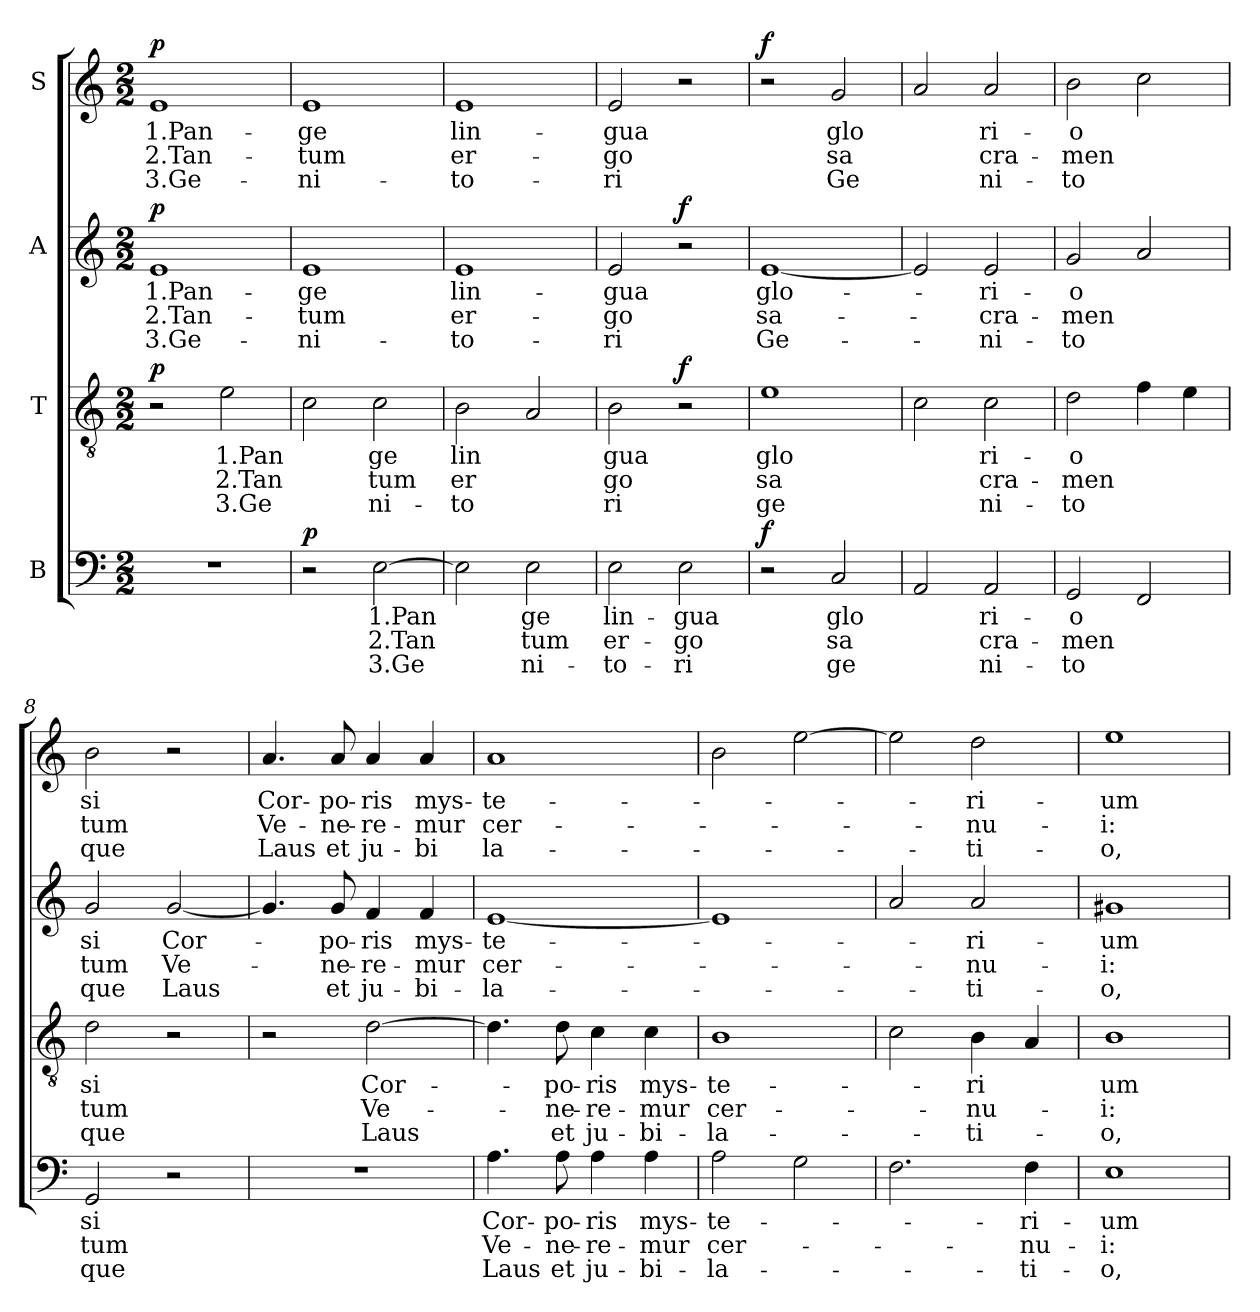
**kern	**text	**text	**text	**dynam	**kern	**text	**text	**text	**dynam	**kern	**text	**text	**text	**dynam	**kern	**text	**text	**text	**dynam
*part4	*part4	*part4	*part4	*part4	*part3	*part3	*part3	*part3	*part3	*part2	*part2	*part2	*part2	*part2	*part1	*part1	*part1	*part1	*part1
*staff4	*staff4	*staff4	*staff4	*staff4	*staff3	*staff3	*staff3	*staff3	*staff3	*staff2	*staff2	*staff2	*staff2	*staff2	*staff1	*staff1	*staff1	*staff1	*staff1
*I"B	*	*	*	*	*I"T	*	*	*	*	*I"A	*	*	*	*	*I"S	*	*	*	*
*clefF4	*	*	*	*	*clefGv2	*	*	*	*	*clefG2	*	*	*	*	*clefG2	*	*	*	*
*k[]	*	*	*	*	*k[]	*	*	*	*	*k[]	*	*	*	*	*k[]	*	*	*	*
*M2/2	*	*	*	*	*M2/2	*	*	*	*	*M2/2	*	*	*	*	*M2/2	*	*	*	*
=1	=1	=1	=1	=1	=1	=1	=1	=1	=1	=1	=1	=1	=1	=1	=1	=1	=1	=1	=1
!	!	!	!	!	!	!	!	!	!LO:DY:b	!	!	!	!	!LO:DY:b	!	!	!	!	!LO:DY:b
1r	.	.	.	.	2r	.	.	.	p	1e	1.Pan-	2.Tan-	3.Ge-	p	1e	1.Pan-	2.Tan-	3.Ge-	p
.	.	.	.	.	2e\	-1.Pan	2.Tan	3.Ge	.	.	.	.	.	.	.	.	.	.	.
=2	=2	=2	=2	=2	=2	=2	=2	=2	=2	=2	=2	=2	=2	=2	=2	=2	=2	=2	=2
!	!	!	!	!LO:DY:b	!	!	!	!	!	!	!	!	!	!	!	!	!	!	!
2r	.	.	.	p	2c\	.	.	.	.	1e	-ge	-tum	-ni-	.	1e	-ge	-tum	-ni-	.
[2E\	1.Pan	2.Tan	3.Ge	.	2c\	ge	tum	ni-	.	.	.	.	.	.	.	.	.	.	.
=3	=3	=3	=3	=3	=3	=3	=3	=3	=3	=3	=3	=3	=3	=3	=3	=3	=3	=3	=3
2E\]	.	.	.	.	2B\	lin	er	-to	.	1e	lin-	er-	-to-	.	1e	lin-	er-	-to-	.
2E\	ge	tum	ni-	.	2A/	.	.	.	.	.	.	.	.	.	.	.	.	.	.
=4	=4	=4	=4	=4	=4	=4	=4	=4	=4	=4	=4	=4	=4	=4	=4	=4	=4	=4	=4
2E\	lin-	er-	-to-	.	2B\	gua	go	ri	.	2e/	-gua	-go	-ri	.	2e/	-gua	-go	-ri	.
!	!	!	!	!	!	!	!	!	!LO:DY:b	!	!	!	!	!LO:DY:b	!	!	!	!	!
2E\	-gua	-go	-ri	.	2r	.	.	.	f	2r	.	.	.	f	2r	.	.	.	.
=5	=5	=5	=5	=5	=5	=5	=5	=5	=5	=5	=5	=5	=5	=5	=5	=5	=5	=5	=5
!	!	!	!	!LO:DY:b	!	!	!	!	!	!	!	!	!	!	!	!	!	!	!LO:DY:b
2r	.	.	.	f	1e	glo	sa	ge	.	[1e	glo-	sa-	Ge-	.	2r	.	.	.	f
2C/	glo	sa	ge	.	.	.	.	.	.	.	.	.	.	.	2g/	glo	sa	Ge	.
=6	=6	=6	=6	=6	=6	=6	=6	=6	=6	=6	=6	=6	=6	=6	=6	=6	=6	=6	=6
2AA/	.	.	.	.	2c\	.	.	.	.	2e/]	.	.	.	.	2a/	.	.	.	.
2AA/	ri-	cra-	ni-	.	2c\	ri-	cra-	ni-	.	2e/	-ri-	-cra-	-ni-	.	2a/	ri-	cra-	ni-	.
=7	=7	=7	=7	=7	=7	=7	=7	=7	=7	=7	=7	=7	=7	=7	=7	=7	=7	=7	=7
2GG/	-o	-men	-to	.	2d\	-o	-men	-to	.	2g/	-o	-men	-to	.	2b\	-o	-men	-to	.
2FF/	.	.	.	.	4f\	.	.	.	.	2a/	.	.	.	.	2cc\	.	.	.	.
.	.	.	.	.	4e\	.	.	.	.	.	.	.	.	.	.	.	.	.	.
=8	=8	=8	=8	=8	=8	=8	=8	=8	=8	=8	=8	=8	=8	=8	=8	=8	=8	=8	=8
2GG/	si	tum	que	.	2d\	si	tum	que	.	2g/	si	tum	que	.	2b\	si	tum	que	.
2r	.	.	.	.	2r	.	.	.	.	[2g/	Cor-	Ve-	Laus	.	2r	.	.	.	.
=9	=9	=9	=9	=9	=9	=9	=9	=9	=9	=9	=9	=9	=9	=9	=9	=9	=9	=9	=9
1r	.	.	.	.	2r	.	.	.	.	4.g/]	.	.	.	.	4.a/	Cor-	Ve-	Laus	.
.	.	.	.	.	.	.	.	.	.	8g/	po-	-ne-	et	.	8a/	-po-	-ne-	et	.
.	.	.	.	.	[2d\	Cor-	Ve-	Laus	.	4f/	-ris	-re-	ju-	.	4a/	-ris	-re-	ju-	.
.	.	.	.	.	.	.	.	.	.	4f/	mys-	-mur	-bi-	.	4a/	mys-	-mur	-bi	.
=10	=10	=10	=10	=10	=10	=10	=10	=10	=10	=10	=10	=10	=10	=10	=10	=10	=10	=10	=10
4.A\	Cor-	Ve-	Laus	.	4.d\]	.	.	.	.	[1e	-te-	cer-	-la-	.	1a	-te-	cer-	la-	.
8A\	-po-	-ne-	et	.	8d\	-po-	-ne-	-et	.	.	.	.	.	.	.	.	.	.	.
4A\	-ris	-re-	ju-	.	4c\	-ris	-re-	ju-	.	.	.	.	.	.	.	.	.	.	.
4A\	mys-	-mur	-bi-	.	4c\	mys-	-mur	-bi-	.	.	.	.	.	.	.	.	.	.	.
=11	=11	=11	=11	=11	=11	=11	=11	=11	=11	=11	=11	=11	=11	=11	=11	=11	=11	=11	=11
2A\	-te-	cer-	-la-	.	1B	-te-	cer-	-la-	.	1e]	.	.	.	.	2b\	.	.	.	.
2G\	.	.	.	.	.	.	.	.	.	.	.	.	.	.	[2ee\	.	.	.	.
=12	=12	=12	=12	=12	=12	=12	=12	=12	=12	=12	=12	=12	=12	=12	=12	=12	=12	=12	=12
2.F\	.	.	.	.	2c\	.	.	.	.	2a/	.	.	.	.	2ee\]	.	.	.	.
.	.	.	.	.	4B\	-ri	-nu-	-ti-	.	2a/	-ri-	-nu-	-ti-	.	2dd\	-ri-	-nu-	-ti-	.
4F\	-ri-	-nu-	-ti-	.	4A/	.	.	.	.	.	.	.	.	.	.	.	.	.	.
=13	=13	=13	=13	=13	=13	=13	=13	=13	=13	=13	=13	=13	=13	=13	=13	=13	=13	=13	=13
1E	-um	-i:	-o,	.	1B	um	-i:	-o,	.	1g#X	-um	-i:	-o,	.	1ee	-um	-i:	-o,	.
=	=	=	=	=	=	=	=	=	=	=	=	=	=	=	=	=	=	=	=
*-	*-	*-	*-	*-	*-	*-	*-	*-	*-	*-	*-	*-	*-	*-	*-	*-	*-	*-	*-
